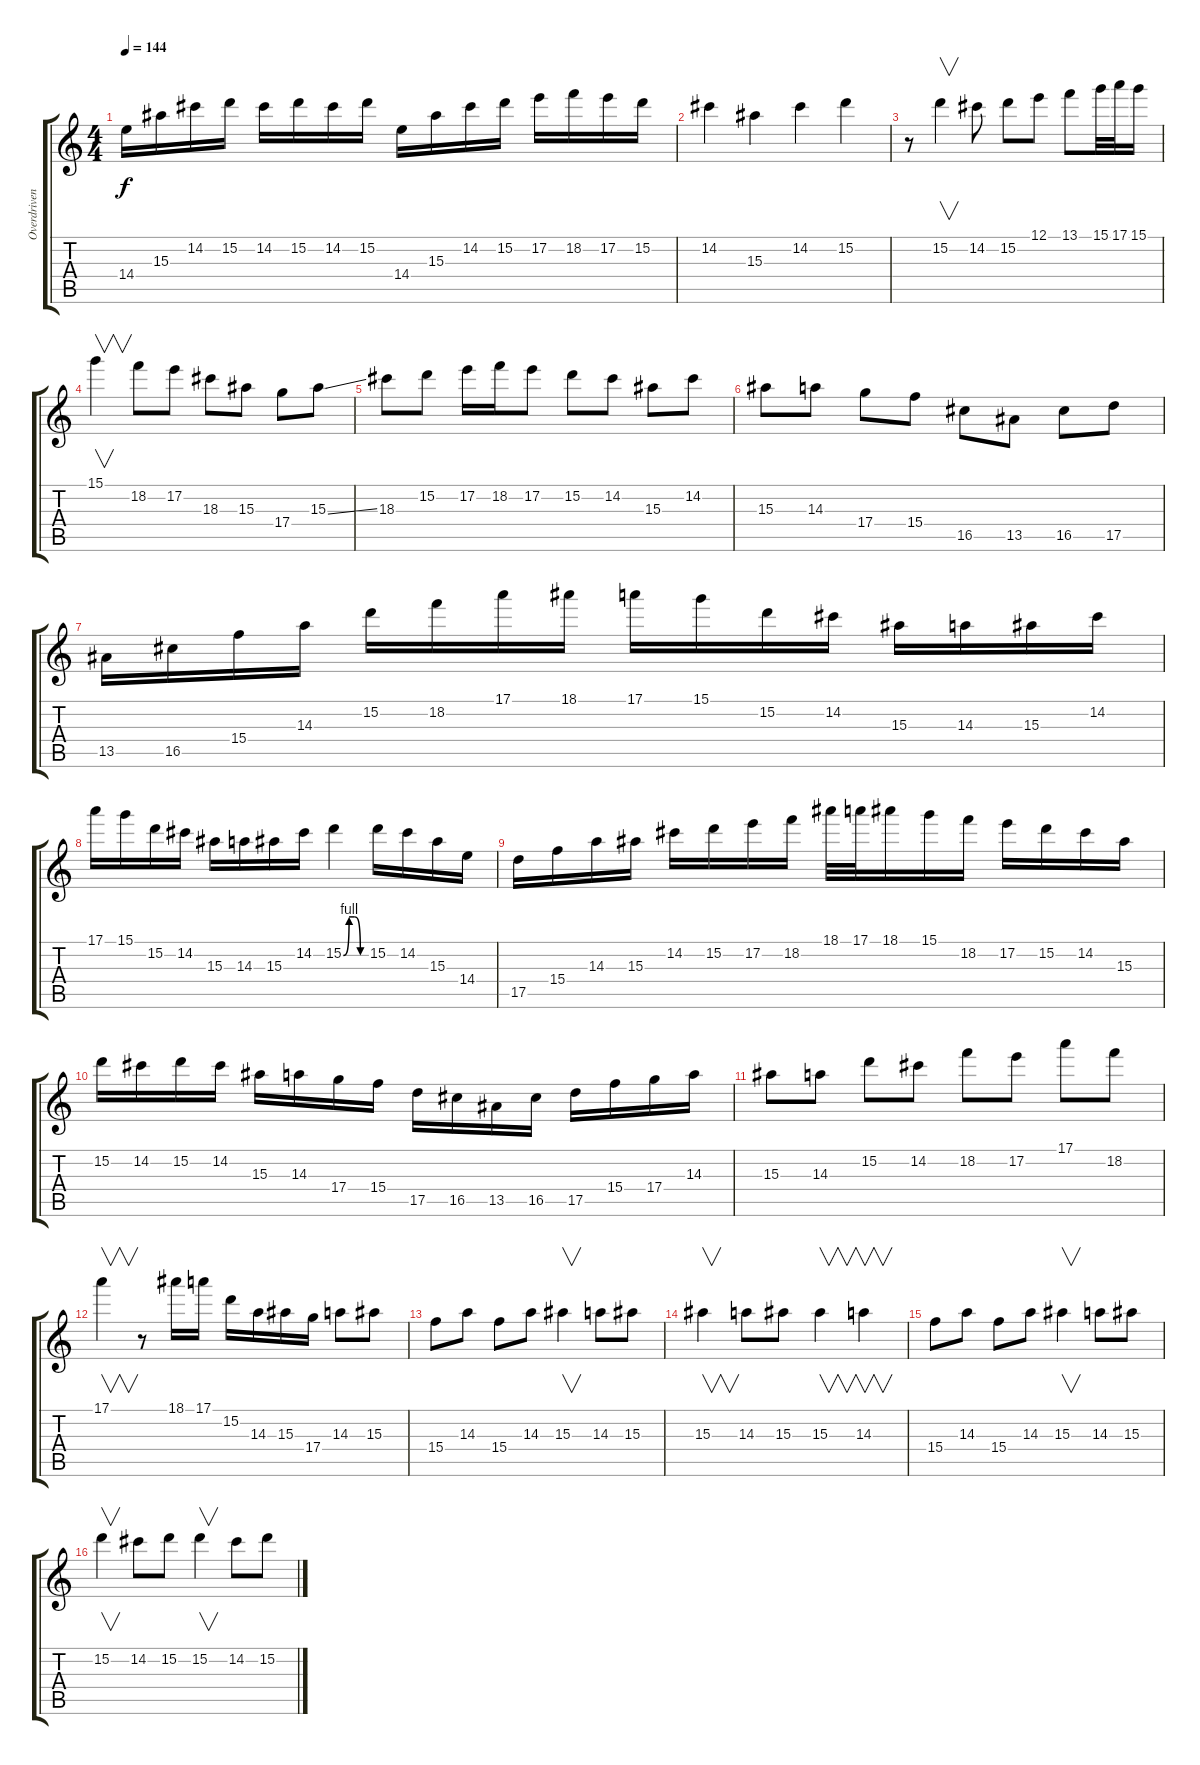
\track ("Overdriven Guitar" "Overdriven") {instrument overdrivenguitar}
\staff {score tabs}
\tuning (E4 B3 G3 D3 A2 E2) {hide}
\ts (4 4)
\tempo 144
\clef g2
\ks c
14.4.16{dy f} 15.3.16 14.2.16 15.2.16 14.2.16 15.2.16 14.2.16 15.2.16 14.4.16 15.3.16 14.2.16 15.2.16 17.2.16 18.2.16 17.2.16 15.2.16 |
14.2.4 15.3.4 14.2.4 15.2.4 |
r.8 15.2.4{v} 14.2.8 15.2.8 12.1.8 13.1.8 15.1.32 17.1.32 15.1.16 |
15.1.4{v} 18.2.8 17.2.8 18.3.8 15.3.8 17.4.8 15.3{ss}.8 |
18.3.8 15.2.8 17.2.16 18.2.16 17.2.8 15.2.8 14.2.8 15.3.8 14.2.8 |
15.3.8 14.3.8 17.4.8 15.4.8 16.5.8 13.5.8 16.5.8 17.5.8 |
13.5.16 16.5.16 15.4.16 14.3.16 15.2.16 18.2.16 17.1.16 18.1.16 17.1.16 15.1.16 15.2.16 14.2.16 15.3.16 14.3.16 15.3.16 14.2.16 |
17.1.16 15.1.16 15.2.16 14.2.16 15.3.16 14.3.16 15.3.16 14.2.16 15.2{be (custom 0 0 15 4 30 4 45 0 60 0)}.4 15.2.16 14.2.16 15.3.16 14.4.16 |
17.5.16 15.4.16 14.3.16 15.3.16 14.2.16 15.2.16 17.2.16 18.2.16 18.1.32 17.1.32 18.1.16 15.1.16 18.2.16 17.2.16 15.2.16 14.2.16 15.3.16 |
15.2.16 14.2.16 15.2.16 14.2.16 15.3.16 14.3.16 17.4.16 15.4.16 17.5.16 16.5.16 13.5.16 16.5.16 17.5.16 15.4.16 17.4.16 14.3.16 |
15.3.8 14.3.8 15.2.8 14.2.8 18.2.8 17.2.8 17.1.8 18.2.8 |
17.1.4{v} r.8 18.1.16 17.1.16 15.2.16 14.3.16 15.3.16 17.4.16 14.3.8 15.3.8 |
15.4.8 14.3.8 15.4.8 14.3.8 15.3.4{v} 14.3.8 15.3.8 |
15.3.4{v} 14.3.8 15.3.8 15.3.4{v} 14.3.4{v} |
15.4.8 14.3.8 15.4.8 14.3.8 15.3.4{v} 14.3.8 15.3.8 |
15.2.4{v} 14.2.8 15.2.8 15.2.4{v} 14.2.8 15.2.8
